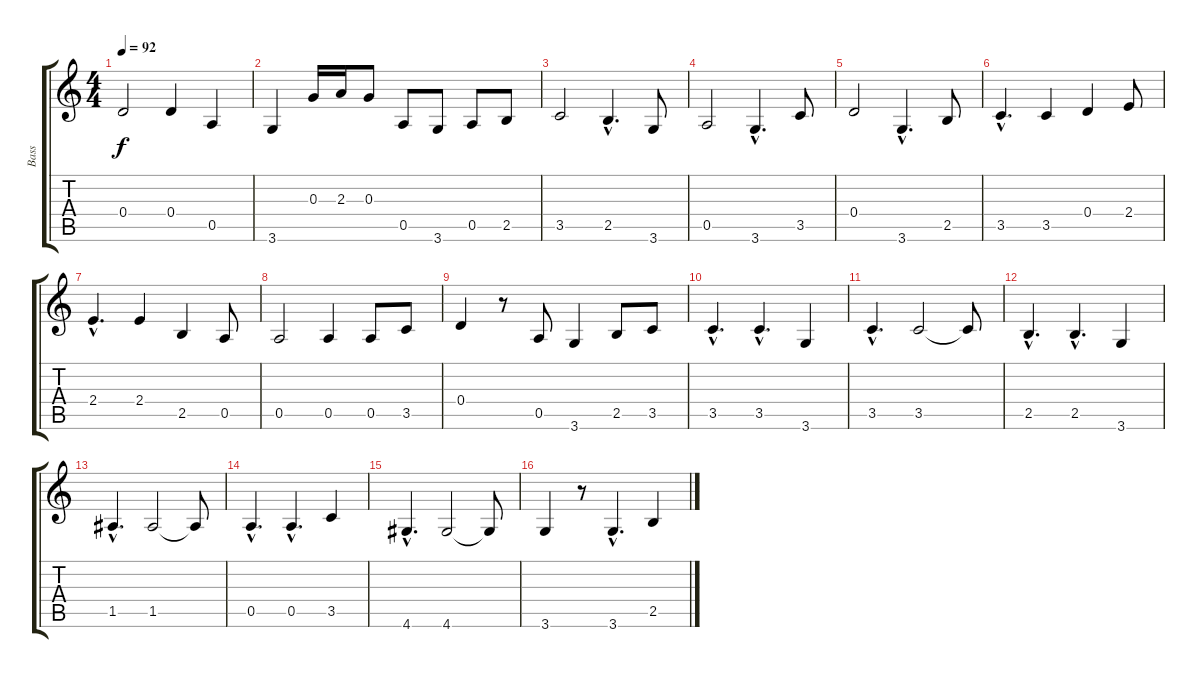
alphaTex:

\track ("Bass" "Bass") {instrument acousticbass}
\staff {score tabs}
\tuning (E4 B3 G3 D3 A2 E2) {hide}
\ts (4 4)
\tempo 92
\clef g2
\ks c
0.4.2{dy f} 0.4.4 0.5.4 |
3.6.4 0.3.16 2.3.16 0.3.8 0.5.8 3.6.8 0.5.8 2.5.8 |
3.5.2 2.5{hac}.4{d} 3.6.8 |
0.5.2 3.6{hac}.4{d} 3.5.8 |
0.4.2 3.6{hac}.4{d} 2.5.8 |
3.5{hac}.4{d} 3.5.4 0.4.4 2.4.8 |
2.4{hac}.4{d} 2.4.4 2.5.4 0.5.8 |
0.5.2 0.5.4 0.5.8 3.5.8 |
0.4.4 r.8 0.5.8 3.6.4 2.5.8 3.5.8 |
3.5{hac}.4{d} 3.5{hac}.4{d} 3.6.4 |
3.5{hac}.4{d} 3.5.2 3.5{t}.8 |
2.5{hac}.4{d} 2.5{hac}.4{d} 3.6.4 |
1.5{hac}.4{d} 1.5.2 1.5{t}.8 |
0.5{hac}.4{d} 0.5{hac}.4{d} 3.5.4 |
4.6{hac}.4{d} 4.6.2 4.6{t}.8 |
3.6.4 r.8 3.6{hac}.4{d} 2.5.4
